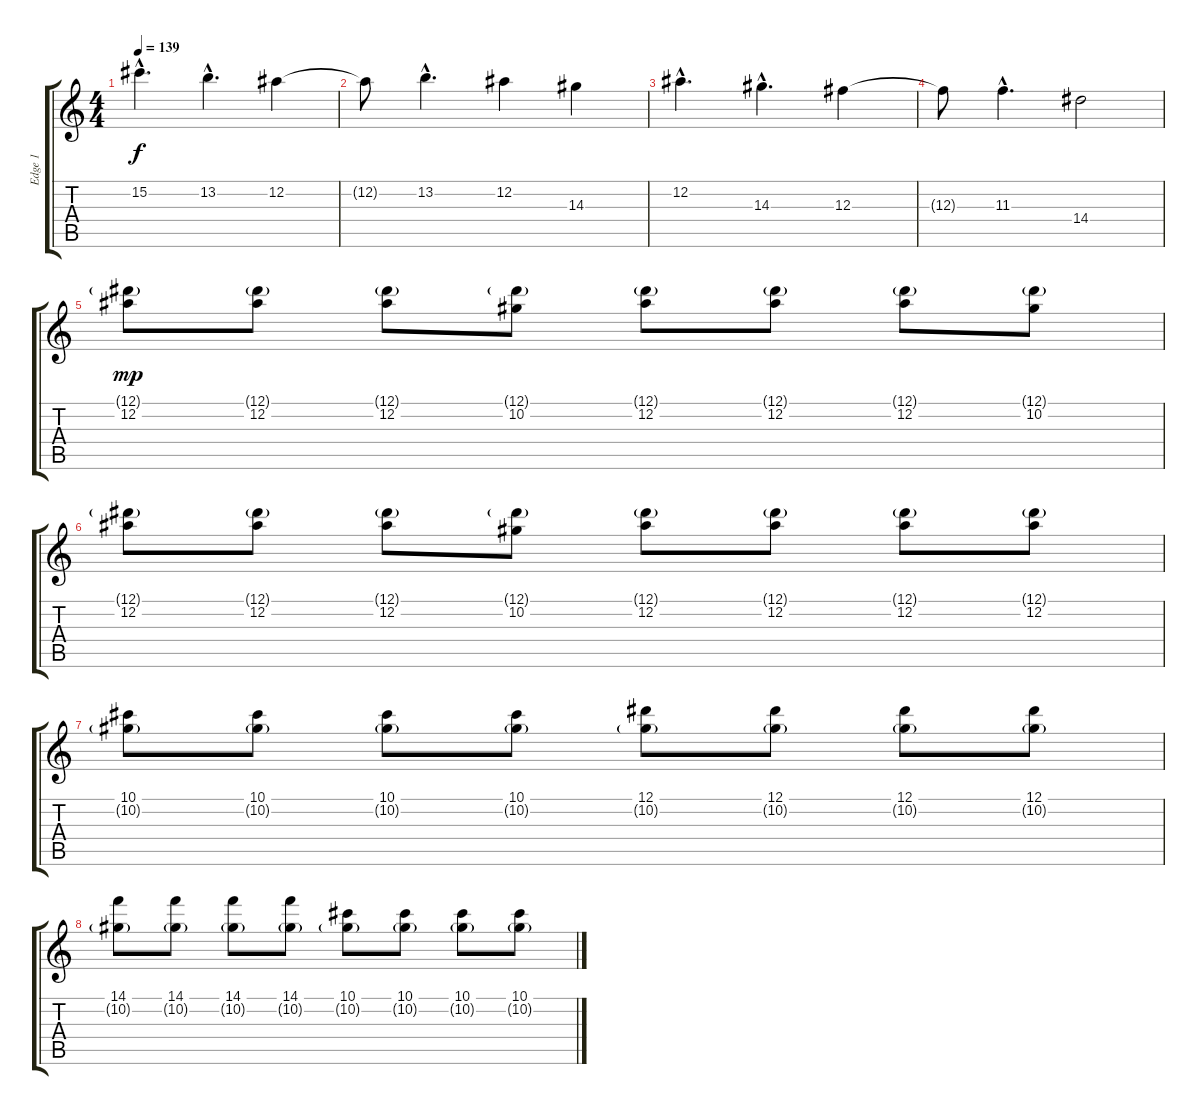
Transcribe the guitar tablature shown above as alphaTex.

\track ("Edge 1" "Edge 1") {instrument overdrivenguitar}
\staff {score tabs}
\tuning (Eb4 Bb3 Gb3 Db3 Ab2 Eb2) {hide}
\ts (4 4)
\tempo 139
\clef g2
\ks c
15.2{hac}.4{d dy f} 13.2{hac}.4{d} 12.2.4 |
12.2{t}.8 13.2{hac}.4{d} 12.2.4 14.3.4 |
12.2{hac}.4{d} 14.3{hac}.4{d} 12.3.4 |
12.3{t}.8 11.3{hac}.4{d} 14.4.2 |
(12.1{g} 12.2).8{dy mp} (12.1{g} 12.2).8 (12.1{g} 12.2).8 (12.1{g} 10.2).8 (12.1{g} 12.2).8 (12.1{g} 12.2).8 (12.1{g} 12.2).8 (12.1{g} 10.2).8 |
(12.1{g} 12.2).8 (12.1{g} 12.2).8 (12.1{g} 12.2).8 (12.1{g} 10.2).8 (12.1{g} 12.2).8 (12.1{g} 12.2).8 (12.1{g} 12.2).8 (12.1{g} 12.2).8 |
(10.1 10.2{g}).8 (10.1 10.2{g}).8 (10.1 10.2{g}).8 (10.1 10.2{g}).8 (12.1 10.2{g}).8 (12.1 10.2{g}).8 (12.1 10.2{g}).8 (12.1 10.2{g}).8 |
(14.1 10.2{g}).8 (14.1 10.2{g}).8 (14.1 10.2{g}).8 (14.1 10.2{g}).8 (10.1 10.2{g}).8 (10.1 10.2{g}).8 (10.1 10.2{g}).8 (10.1 10.2{g}).8
